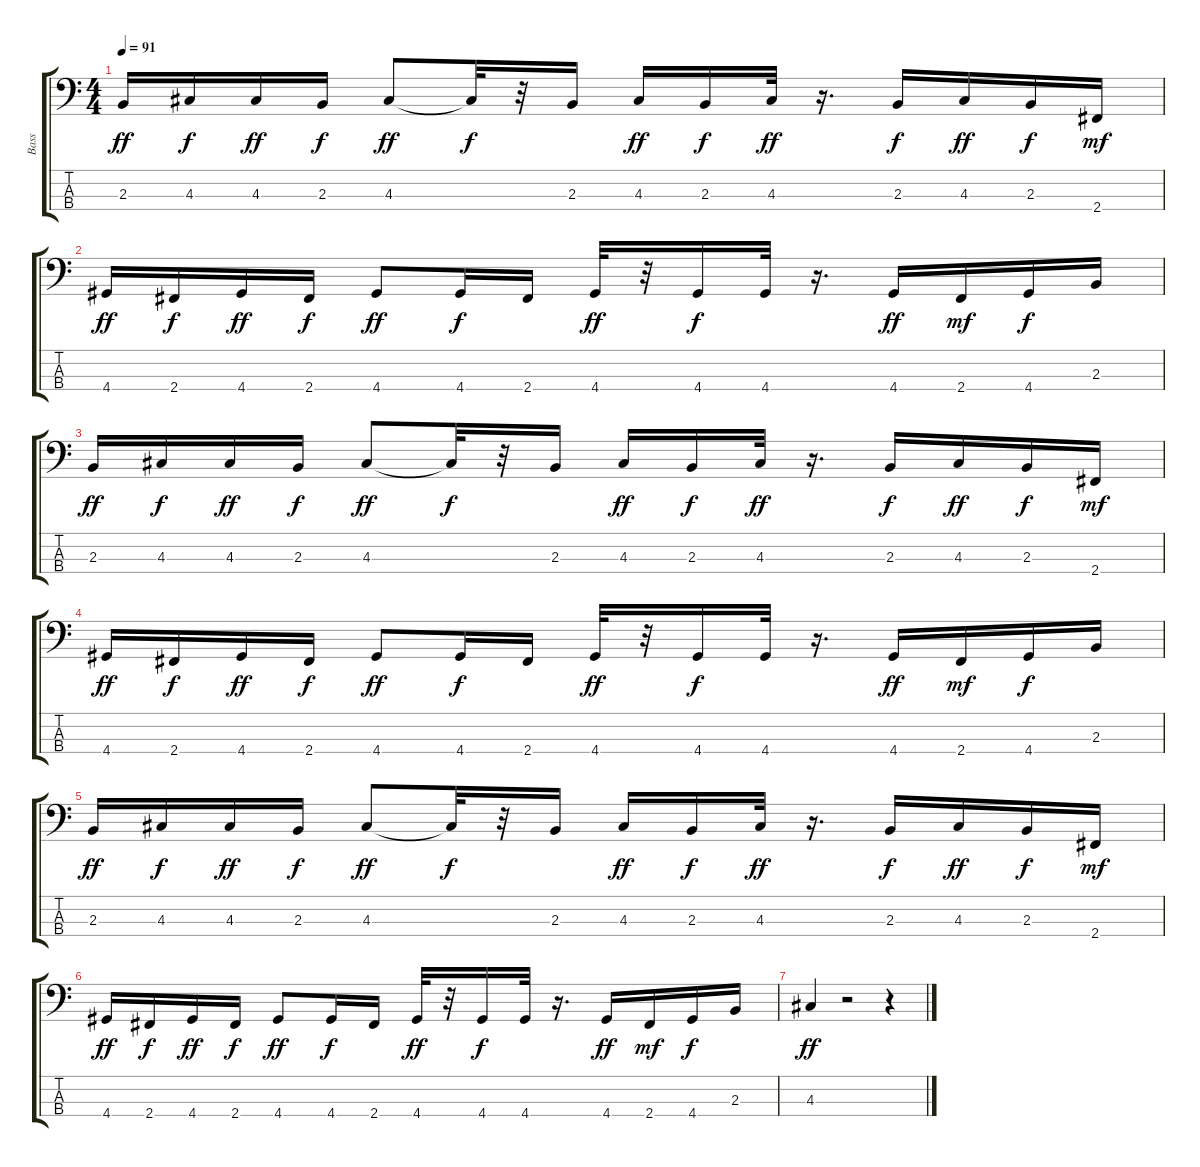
\track ("Bass" "Bass") {instrument synthbass2}
\staff {score tabs}
\tuning (G2 D2 A1 E1) {hide}
\ts (4 4)
\tempo 91
\clef f4
\ks c
2.3.16{dy ff} 4.3.16{dy f} 4.3.16{dy ff} 2.3.16{dy f} 4.3.8{dy ff} 4.3{t}.32{dy f} r.32 2.3.16 4.3.16{dy ff} 2.3.16{dy f} 4.3.32{dy ff} r.16{d} 2.3.16{dy f} 4.3.16{dy ff} 2.3.16{dy f} 2.4.16{dy mf} |
4.4.16{dy ff} 2.4.16{dy f} 4.4.16{dy ff} 2.4.16{dy f} 4.4.8{dy ff} 4.4.16{dy f} 2.4.16 4.4.32{dy ff} r.32 4.4.16{dy f} 4.4.32 r.16{d} 4.4.16{dy ff} 2.4.16{dy mf} 4.4.16{dy f} 2.3.16 |
2.3.16{dy ff} 4.3.16{dy f} 4.3.16{dy ff} 2.3.16{dy f} 4.3.8{dy ff} 4.3{t}.32{dy f} r.32 2.3.16 4.3.16{dy ff} 2.3.16{dy f} 4.3.32{dy ff} r.16{d} 2.3.16{dy f} 4.3.16{dy ff} 2.3.16{dy f} 2.4.16{dy mf} |
4.4.16{dy ff} 2.4.16{dy f} 4.4.16{dy ff} 2.4.16{dy f} 4.4.8{dy ff} 4.4.16{dy f} 2.4.16 4.4.32{dy ff} r.32 4.4.16{dy f} 4.4.32 r.16{d} 4.4.16{dy ff} 2.4.16{dy mf} 4.4.16{dy f} 2.3.16 |
2.3.16{dy ff} 4.3.16{dy f} 4.3.16{dy ff} 2.3.16{dy f} 4.3.8{dy ff} 4.3{t}.32{dy f} r.32 2.3.16 4.3.16{dy ff} 2.3.16{dy f} 4.3.32{dy ff} r.16{d} 2.3.16{dy f} 4.3.16{dy ff} 2.3.16{dy f} 2.4.16{dy mf} |
4.4.16{dy ff} 2.4.16{dy f} 4.4.16{dy ff} 2.4.16{dy f} 4.4.8{dy ff} 4.4.16{dy f} 2.4.16 4.4.32{dy ff} r.32 4.4.16{dy f} 4.4.32 r.16{d} 4.4.16{dy ff} 2.4.16{dy mf} 4.4.16{dy f} 2.3.16 |
4.3.4{dy ff} r.2 r.4
